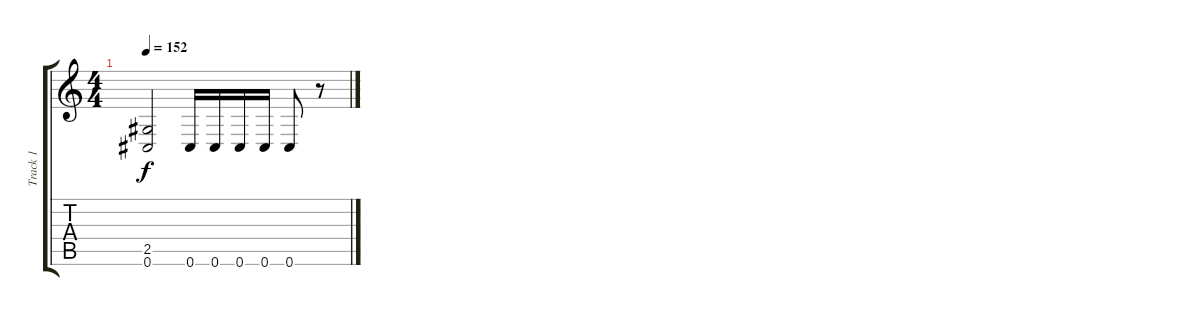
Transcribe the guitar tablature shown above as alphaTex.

\track ("Track 1" "Track 1") {instrument distortionguitar}
\staff {score tabs}
\tuning (Db4 Ab3 E3 B2 Gb2 Db2) {hide}
\ts (4 4)
\tempo 152
\clef g2
\ks c
(2.5{t} 0.6{t}).2{dy f} 0.6.16 0.6.16 0.6.16 0.6.16 0.6.8 r.8
